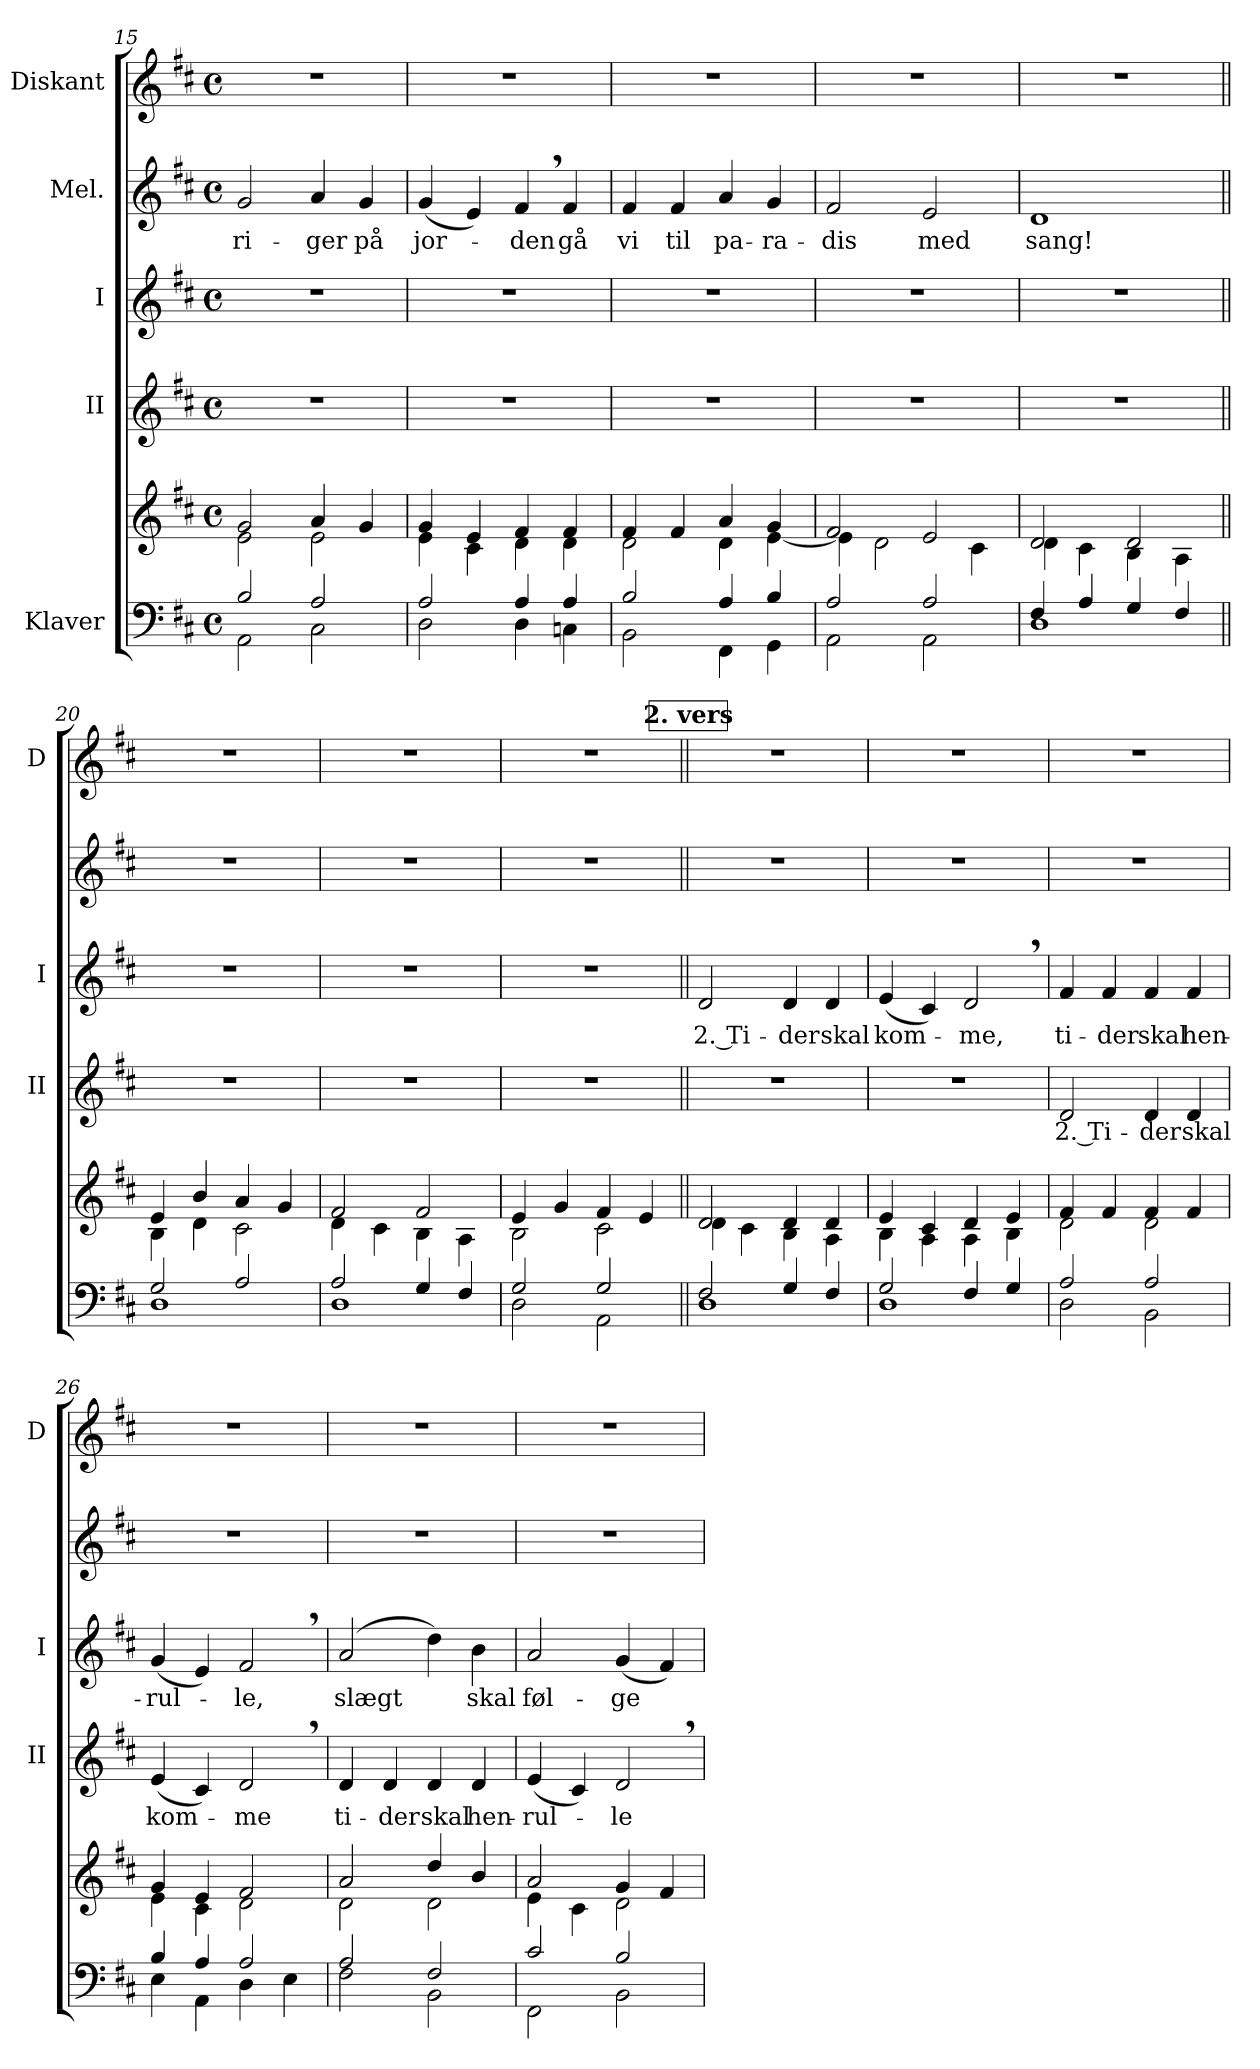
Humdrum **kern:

**kern	**kern	**kern	**text	**kern	**text	**kern	**text	**kern
*part5	*part5	*part4	*part4	*part3	*part3	*part2	*part2	*part1
*staff6	*staff5	*staff4	*staff4	*staff3	*staff3	*staff2	*staff2	*staff1
*I"Klaver	*	*I"II	*	*I"I	*	*I"Mel.	*	*I"Diskant
*	*	*I'II	*	*I'I	*	*	*	*I'D
*clefF4	*clefG2	*clefG2	*	*clefG2	*	*clefG2	*	*clefG2
*k[f#c#]	*k[f#c#]	*k[f#c#]	*	*k[f#c#]	*	*k[f#c#]	*	*k[f#c#]
*M4/4	*M4/4	*M4/4	*	*M4/4	*	*M4/4	*	*M4/4
*met(c)	*met(c)	*met(c)	*	*met(c)	*	*met(c)	*	*met(c)
=15	=15	=15	=15	=15	=15	=15	=15	=15
*^	*^	*	*	*	*	*	*	*
!	!	!	!	!	!	!	!	!	!LO:LY:b	!
2B/	2AA\	2g/	2e\	1r	.	1r	.	2g/	ri-	1r
!	!	!	!	!	!	!	!	!	!LO:LY:b	!
2A/	2C#\	4a/	2e\	.	.	.	.	4a/	-ger	.
!	!	!	!	!	!	!	!	!	!LO:LY:b	!
.	.	4g/	.	.	.	.	.	4g/	på	.
=16	=16	=16	=16	=16	=16	=16	=16	=16	=16	=16
!	!	!	!	!	!	!	!	!	!LO:LY:b	!
2A/	2D\	4g/	4e\	1r	.	1r	.	(<4g/	jor-	1r
.	.	4e/	4c#\	.	.	.	.	4e/)	.	.
!	!	!	!	!	!	!	!	!	!LO:LY:b	!
4A/	4D\	4f#/	4d\	.	.	.	.	4f#,/	-den	.
!	!	!	!	!	!	!	!	!	!LO:LY:b	!
4A/	4Cn\	4f#/	4d\	.	.	.	.	4f#/	gå	.
=17	=17	=17	=17	=17	=17	=17	=17	=17	=17	=17
!	!	!	!	!	!	!	!	!	!LO:LY:b	!
2B/	2BB\	4f#/	2d\	1r	.	1r	.	4f#/	vi	1r
!	!	!	!	!	!	!	!	!	!LO:LY:b	!
.	.	4f#/	.	.	.	.	.	4f#/	til	.
!	!	!	!	!	!	!	!	!	!LO:LY:b	!
4A/	4FF#\	4a/	4d\	.	.	.	.	4a/	pa-	.
!	!	!	!	!	!	!	!	!	!LO:LY:b	!
4B/	4GG\	4g/	[4e\	.	.	.	.	4g/	-ra-	.
=18	=18	=18	=18	=18	=18	=18	=18	=18	=18	=18
!	!	!	!	!	!	!	!	!	!LO:LY:b	!
2A/	2AA\	2f#/	4e\]	1r	.	1r	.	2f#/	-dis	1r
.	.	.	2d\	.	.	.	.	.	.	.
!	!	!	!	!	!	!	!	!	!LO:LY:b	!
2A/	2AA\	2e/	.	.	.	.	.	2e/	med	.
.	.	.	4c#\	.	.	.	.	.	.	.
!!LO:LB:g=z
=19	=19	=19	=19	=19	=19	=19	=19	=19	=19	=19
!	!	!	!	!	!	!	!	!	!LO:LY:b	!
4F#/	1D	2d/	4d\	1r	.	1r	.	1d	sang!	1r
4A/	.	.	4c#\	.	.	.	.	.	.	.
4G/	.	2d/	4B\	.	.	.	.	.	.	.
4F#/	.	.	4A\	.	.	.	.	.	.	.
=20||	=20||	=20||	=20||	=20||	=20||	=20||	=20||	=20||	=20||	=20||
2G/	1D	4e/	4B\	1r	.	1r	.	1r	.	1r
.	.	4b/	4d\	.	.	.	.	.	.	.
2A/	.	4a/	2c#\	.	.	.	.	.	.	.
.	.	4g/	.	.	.	.	.	.	.	.
=21	=21	=21	=21	=21	=21	=21	=21	=21	=21	=21
2A/	1D	2f#/	4d\	1r	.	1r	.	1r	.	1r
.	.	.	4c#\	.	.	.	.	.	.	.
4G/	.	2f#/	4B\	.	.	.	.	.	.	.
4F#/	.	.	4A\	.	.	.	.	.	.	.
=22	=22	=22	=22	=22	=22	=22	=22	=22	=22	=22
2G/	2D\	4e/	2B\	1r	.	1r	.	1r	.	1r
.	.	4g/	.	.	.	.	.	.	.	.
2G/	2AA\	4f#/	2c#\	.	.	.	.	.	.	.
.	.	4e/	.	.	.	.	.	.	.	.
!!LO:REH:place=s1:a:B:fs=14:t=2. vers
=23||	=23||	=23||	=23||	=23||	=23||	=23||	=23||	=23||	=23||	=23||
!	!	!	!	!	!	!	!LO:LY:b	!	!	!
2F#/	1D	2d/	4d\	1r	.	2d/	2. Ti-	1r	.	1r
.	.	.	4c#\	.	.	.	.	.	.	.
!	!	!	!	!	!	!	!LO:LY:b	!	!	!
4G/	.	4d/	4B\	.	.	4d/	-der	.	.	.
!	!	!	!	!	!	!	!LO:LY:b	!	!	!
4F#/	.	4d/	4A\	.	.	4d/	skal	.	.	.
=24	=24	=24	=24	=24	=24	=24	=24	=24	=24	=24
!	!	!	!	!	!	!	!LO:LY:b	!	!	!
2G/	1D	4e/	4B\	1r	.	(<4e/	kom-	1r	.	1r
.	.	4c#/	4A\	.	.	4c#/)	.	.	.	.
!	!	!	!	!	!	!	!LO:LY:b	!	!	!
4F#/	.	4d/	4A\	.	.	2d,/	-me,	.	.	.
4G/	.	4e/	4B\	.	.	.	.	.	.	.
!!LO:PB:g=z
=25	=25	=25	=25	=25	=25	=25	=25	=25	=25	=25
!	!	!	!	!	!LO:LY:b	!	!LO:LY:b	!	!	!
2A/	2D\	4f#/	2d\	2d/	2. Ti-	4f#/	ti-	1r	.	1r
!	!	!	!	!	!	!	!LO:LY:b	!	!	!
.	.	4f#/	.	.	.	4f#/	-der	.	.	.
!	!	!	!	!	!LO:LY:b	!	!LO:LY:b	!	!	!
2A/	2BB\	4f#/	2d\	4d/	-der	4f#/	skal	.	.	.
!	!	!	!	!	!LO:LY:b	!	!LO:LY:b	!	!	!
.	.	4f#/	.	4d/	skal	4f#/	hen-	.	.	.
=26	=26	=26	=26	=26	=26	=26	=26	=26	=26	=26
!	!	!	!	!	!LO:LY:b	!	!LO:LY:b	!	!	!
4B/	4E\	4g/	4e\	(<4e/	kom-	(<4g/	-rul-	1r	.	1r
4A/	4AA\	4e/	4c#\	4c#/)	.	4e/)	.	.	.	.
!	!	!	!	!	!LO:LY:b	!	!LO:LY:b	!	!	!
2A/	4D\	2f#/	2d\	2d,/	-me	2f#,/	-le,	.	.	.
.	4E\	.	.	.	.	.	.	.	.	.
=27	=27	=27	=27	=27	=27	=27	=27	=27	=27	=27
!	!	!	!	!	!LO:LY:b	!	!LO:LY:b	!	!	!
2A/	2F#\	2a/	2d\	4d/	ti-	(>2a/	slægt	1r	.	1r
!	!	!	!	!	!LO:LY:b	!	!	!	!	!
.	.	.	.	4d/	-der	.	.	.	.	.
!	!	!	!	!	!LO:LY:b	!	!	!	!	!
2F#/	2BB\	4dd/	2d\	4d/	skal	4dd\)	.	.	.	.
!	!	!	!	!	!LO:LY:b	!	!LO:LY:b	!	!	!
.	.	4b/	.	4d/	hen-	4b\	skal	.	.	.
=28	=28	=28	=28	=28	=28	=28	=28	=28	=28	=28
!	!	!	!	!	!LO:LY:b	!	!LO:LY:b	!	!	!
2c#/	2FF#\	2a/	4e\	(<4e/	-rul-	2a/	føl-	1r	.	1r
.	.	.	4c#\	4c#/)	.	.	.	.	.	.
!	!	!	!	!	!LO:LY:b	!	!LO:LY:b	!	!	!
2B/	2BB\	4g/	2d\	2d,/	-le	(<4g/	-ge	.	.	.
.	.	4f#/	.	.	.	4f#/)	.	.	.	.
*v	*v	*	*	*	*	*	*	*	*	*
*	*v	*v	*	*	*	*	*	*	*
=	=	=	=	=	=	=	=	=
*-	*-	*-	*-	*-	*-	*-	*-	*-
